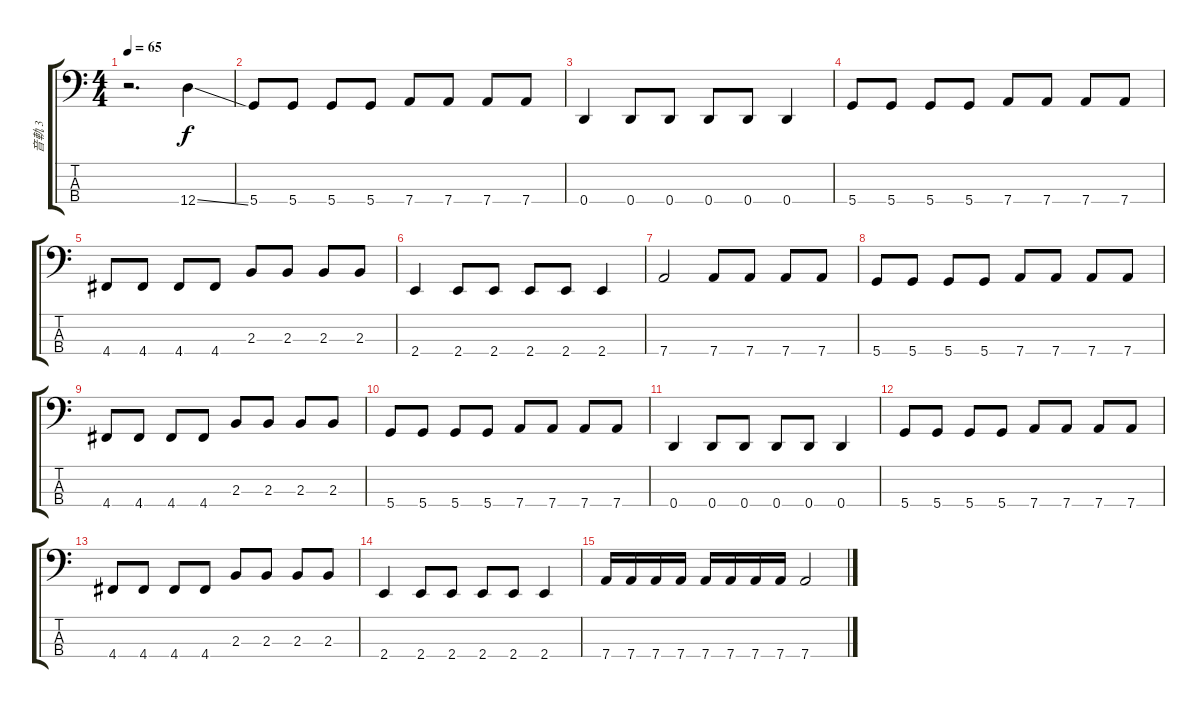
\track ("音軌 3" "音軌 3") {instrument electricbassfinger}
\staff {score tabs}
\tuning (G2 D2 A1 D1) {hide}
\ts (4 4)
\tempo 65
\clef f4
\ks c
r.2{d dy f} 12.4{ss}.4 |
5.4.8 5.4.8 5.4.8 5.4.8 7.4.8 7.4.8 7.4.8 7.4.8 |
0.4.4 0.4.8 0.4.8 0.4.8 0.4.8 0.4.4 |
5.4.8 5.4.8 5.4.8 5.4.8 7.4.8 7.4.8 7.4.8 7.4.8 |
4.4.8 4.4.8 4.4.8 4.4.8 2.3.8 2.3.8 2.3.8 2.3.8 |
2.4.4 2.4.8 2.4.8 2.4.8 2.4.8 2.4.4 |
7.4.2 7.4.8 7.4.8 7.4.8 7.4.8 |
5.4.8 5.4.8 5.4.8 5.4.8 7.4.8 7.4.8 7.4.8 7.4.8 |
4.4.8 4.4.8 4.4.8 4.4.8 2.3.8 2.3.8 2.3.8 2.3.8 |
5.4.8 5.4.8 5.4.8 5.4.8 7.4.8 7.4.8 7.4.8 7.4.8 |
0.4.4 0.4.8 0.4.8 0.4.8 0.4.8 0.4.4 |
5.4.8 5.4.8 5.4.8 5.4.8 7.4.8 7.4.8 7.4.8 7.4.8 |
4.4.8 4.4.8 4.4.8 4.4.8 2.3.8 2.3.8 2.3.8 2.3.8 |
2.4.4 2.4.8 2.4.8 2.4.8 2.4.8 2.4.4 |
7.4.16 7.4.16 7.4.16 7.4.16 7.4.16 7.4.16 7.4.16 7.4.16 7.4.2
